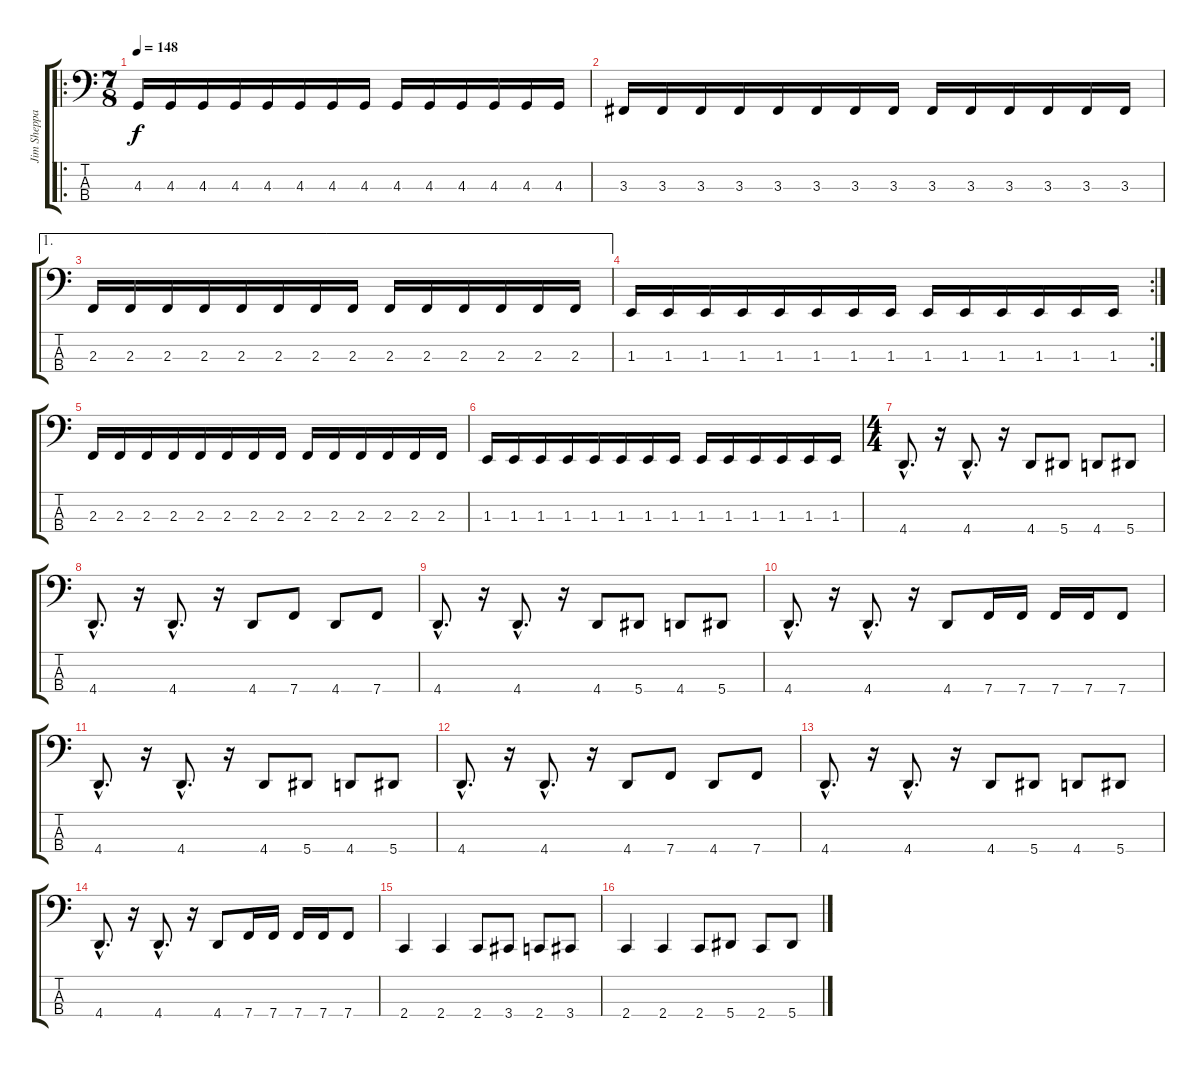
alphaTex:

\track ("Jim Sheppard" "Jim Sheppa") {instrument electricbasspick}
\staff {score tabs}
\tuning (Db2 Ab1 Eb1 Bb0) {hide}
\ro
\ts (7 8)
\tempo 148
\clef f4
\ks c
4.3.16{dy f instrument electricbasspick} 4.3.16 4.3.16 4.3.16 4.3.16 4.3.16 4.3.16 4.3.16 4.3.16 4.3.16 4.3.16 4.3.16 4.3.16 4.3.16 |
3.3.16 3.3.16 3.3.16 3.3.16 3.3.16 3.3.16 3.3.16 3.3.16 3.3.16 3.3.16 3.3.16 3.3.16 3.3.16 3.3.16 |
\ae 1
2.3.16 2.3.16 2.3.16 2.3.16 2.3.16 2.3.16 2.3.16 2.3.16 2.3.16 2.3.16 2.3.16 2.3.16 2.3.16 2.3.16 |
\rc 2
1.3.16 1.3.16 1.3.16 1.3.16 1.3.16 1.3.16 1.3.16 1.3.16 1.3.16 1.3.16 1.3.16 1.3.16 1.3.16 1.3.16 |
2.3.16 2.3.16 2.3.16 2.3.16 2.3.16 2.3.16 2.3.16 2.3.16 2.3.16 2.3.16 2.3.16 2.3.16 2.3.16 2.3.16 |
1.3.16 1.3.16 1.3.16 1.3.16 1.3.16 1.3.16 1.3.16 1.3.16 1.3.16 1.3.16 1.3.16 1.3.16 1.3.16 1.3.16 |
\ts (4 4)
4.4{hac}.8{d} r.16 4.4{hac}.8{d} r.16 4.4.8 5.4.8 4.4.8 5.4.8 |
4.4{hac}.8{d} r.16 4.4{hac}.8{d} r.16 4.4.8 7.4.8 4.4.8 7.4.8 |
4.4{hac}.8{d} r.16 4.4{hac}.8{d} r.16 4.4.8 5.4.8 4.4.8 5.4.8 |
4.4{hac}.8{d} r.16 4.4{hac}.8{d} r.16 4.4.8 7.4.16 7.4.16 7.4.16 7.4.16 7.4.8 |
4.4{hac}.8{d} r.16 4.4{hac}.8{d} r.16 4.4.8 5.4.8 4.4.8 5.4.8 |
4.4{hac}.8{d} r.16 4.4{hac}.8{d} r.16 4.4.8 7.4.8 4.4.8 7.4.8 |
4.4{hac}.8{d} r.16 4.4{hac}.8{d} r.16 4.4.8 5.4.8 4.4.8 5.4.8 |
4.4{hac}.8{d} r.16 4.4{hac}.8{d} r.16 4.4.8 7.4.16 7.4.16 7.4.16 7.4.16 7.4.8 |
2.4.4 2.4.4 2.4.8 3.4.8 2.4.8 3.4.8 |
2.4.4 2.4.4 2.4.8 5.4.8 2.4.8 5.4.8
